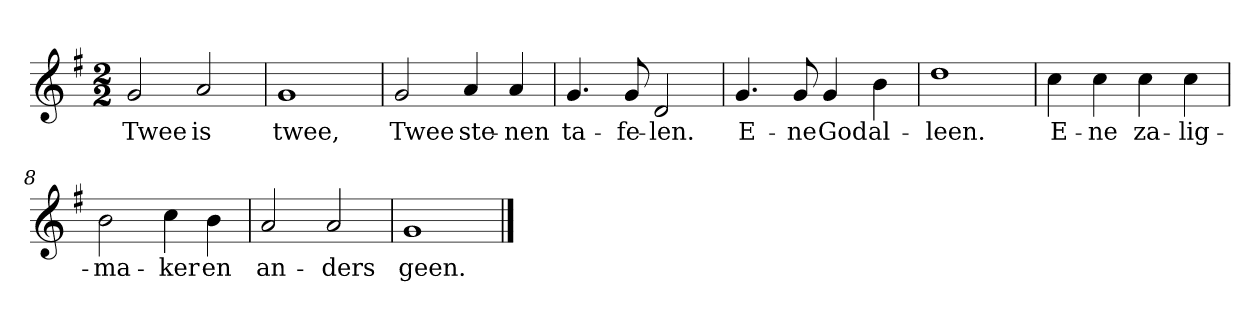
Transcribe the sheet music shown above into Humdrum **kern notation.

**kern	**text
*part1	*part1
*staff1	*staff1
*clefG2	*
*k[f#]	*
*G:	*
*M2/2	*
*MM120	*
=1	=1
2g	Twee
2a	is
=2	=2
1g	twee,
=3	=3
2g	Twee
4a	ste-
4a	-nen
=4	=4
4.g	ta-
8g	-fe-
2d	-len.
=5	=5
4.g	E-
8g	-ne
4g	God
4b	al-
=6	=6
1dd	-leen.
=7	=7
4cc	E-
4cc	-ne
4cc	za-
4cc	-lig-
=8	=8
2b	-ma-
4cc	-ker
4b	en
=9	=9
2a	an-
2a	-ders
=10	=10
1g	geen.
==	==
*-	*-
